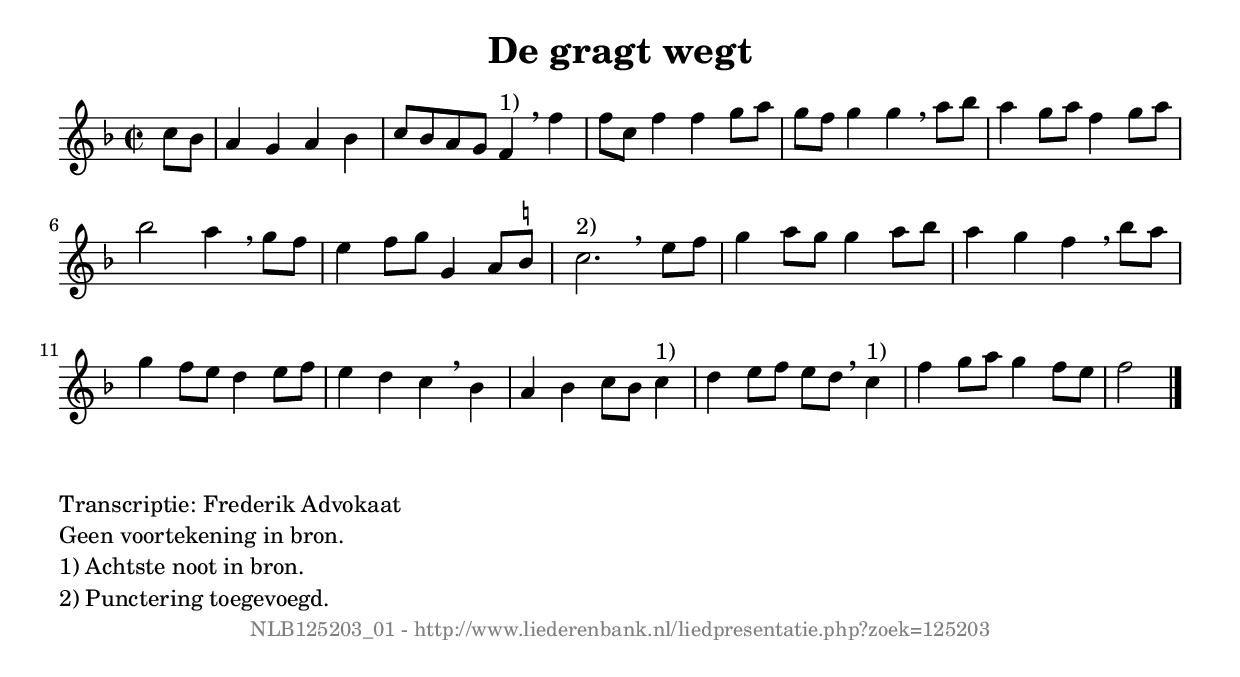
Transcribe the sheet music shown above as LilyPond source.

%
% produced by wce2krn 1.64 (7 June 2014)
%
\version"2.16"
#(append! paper-alist '(("long" . (cons (* 210 mm) (* 2000 mm)))))
#(set-default-paper-size "long")
sb = {\breathe}
mBreak = {\breathe }
bBreak = {\breathe }
x = {\once\override NoteHead #'style = #'cross }
gl=\glissando
itime={\override Staff.TimeSignature #'stencil = ##f }
ficta = {\once\set suggestAccidentals = ##t}
fine = {\once\override Score.RehearsalMark #'self-alignment-X = #1 \mark \markup {\italic{Fine}}}
dc = {\once\override Score.RehearsalMark #'self-alignment-X = #1 \mark \markup {\italic{D.C.}}}
dcf = {\once\override Score.RehearsalMark #'self-alignment-X = #1 \mark \markup {\italic{D.C. al Fine}}}
dcc = {\once\override Score.RehearsalMark #'self-alignment-X = #1 \mark \markup {\italic{D.C. al Coda}}}
ds = {\once\override Score.RehearsalMark #'self-alignment-X = #1 \mark \markup {\italic{D.S.}}}
dsf = {\once\override Score.RehearsalMark #'self-alignment-X = #1 \mark \markup {\italic{D.S. al Fine}}}
dsc = {\once\override Score.RehearsalMark #'self-alignment-X = #1 \mark \markup {\italic{D.S. al Coda}}}
pv = {\set Score.repeatCommands = #'((volta "1"))}
sv = {\set Score.repeatCommands = #'((volta "2"))}
tv = {\set Score.repeatCommands = #'((volta "3"))}
qv = {\set Score.repeatCommands = #'((volta "4"))}
xv = {\set Score.repeatCommands = #'((volta #f))}
\header{ tagline = ""
title = "De gragt wegt"
}
\score {{
\key f \major
\relative g'
{
\set melismaBusyProperties = #'()
\partial 32*8
\time 2/2
\tempo 4=120
\override Score.MetronomeMark #'transparent = ##t
\override Score.RehearsalMark #'break-visibility = #(vector #t #t #f)
c8 bes | a4 g a bes c8 bes a g f4^"1)" \sb f' f8 c f4 f g8 a g f g4 g \mBreak
a8 bes | a4 g8 a f4 g8 a bes2 a4 \sb g8 f e4 f8 g g,4 a8 \ficta b c2.^"2)" \bar ":|" \bBreak
e8 f | g4 a8 g g4 a8 bes a4 g f \sb bes8 a g4 f8 e d4 e8 f e4 d c \mBreak
bes4 | a bes c8 bes c4^"1)" d4 e8 f e d \sb c4^"1)" f4 g8 a g4 f8 e f2 \bar "|."
 }}
 \midi { }
 \layout {
            indent = 0.0\cm
}
}
\markup { \wordwrap-string #" 
Transcriptie: Frederik Advokaat

Geen voortekening in bron.

1) Achtste noot in bron.

2) Punctering toegevoegd.
"}
\markup { \vspace #0 } \markup { \with-color #grey \fill-line { \center-column { \smaller "NLB125203_01 - http://www.liederenbank.nl/liedpresentatie.php?zoek=125203" } } }
